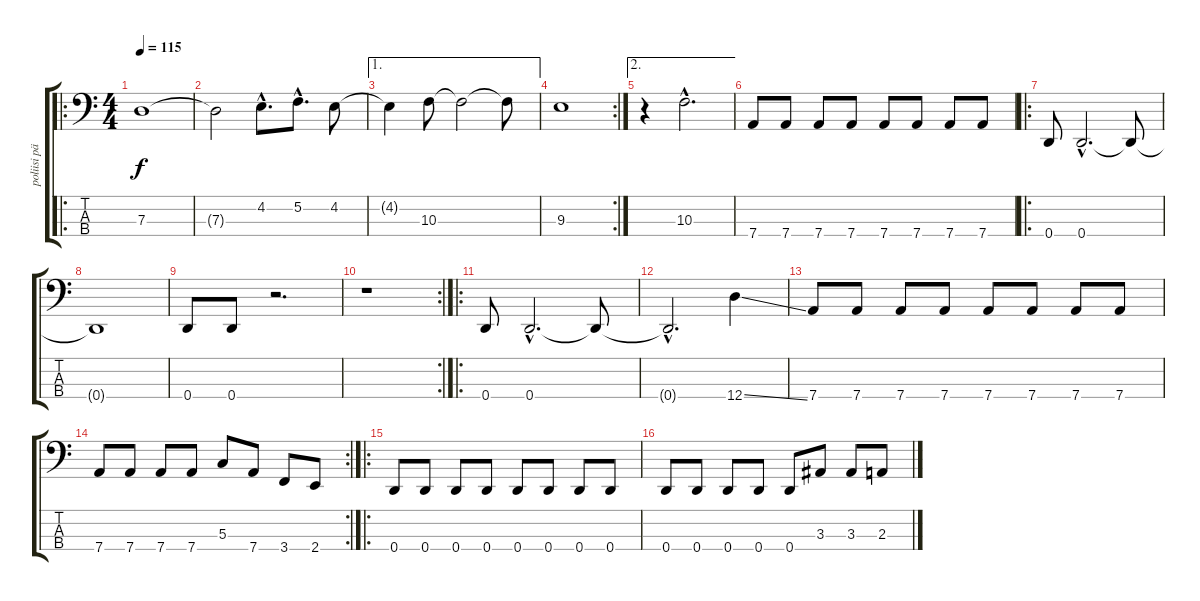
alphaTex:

\track ("poliisi päälikkö mannion" "poliisi pä") {instrument electricbassfinger}
\staff {score tabs}
\tuning (F2 C2 G1 D1) {hide}
\ro
\ts (4 4)
\tempo 115
\clef f4
\ks c
7.3.1{dy f} |
7.3{t}.2 4.2{hac}.8{d} 5.2{hac}.8{d} 4.2.8 |
\ae 1
4.2{t}.4 10.3.8 10.3{t}.2 10.3{t}.8 |
\rc 2
9.3.1 |
\ae 2
r.4 10.3{hac}.2{d} |
7.4.8 7.4.8 7.4.8 7.4.8 7.4.8 7.4.8 7.4.8 7.4.8 |
\ro
0.4.8 0.4{hac}.2{d} 0.4{t}.8 |
0.4{t}.1 |
0.4.8 0.4.8 r.2{d} |
\rc 2
r.1 |
\ro
0.4.8 0.4{hac}.2{d} 0.4{t}.8 |
0.4{hac t}.2{d} 12.4{ss}.4 |
7.4.8 7.4.8 7.4.8 7.4.8 7.4.8 7.4.8 7.4.8 7.4.8 |
\rc 2
7.4.8 7.4.8 7.4.8 7.4.8 5.3.8 7.4.8 3.4.8 2.4.8 |
\ro
0.4.8 0.4.8 0.4.8 0.4.8 0.4.8 0.4.8 0.4.8 0.4.8 |
0.4.8 0.4.8 0.4.8 0.4.8 0.4.8 3.3.8 3.3.8 2.3.8
